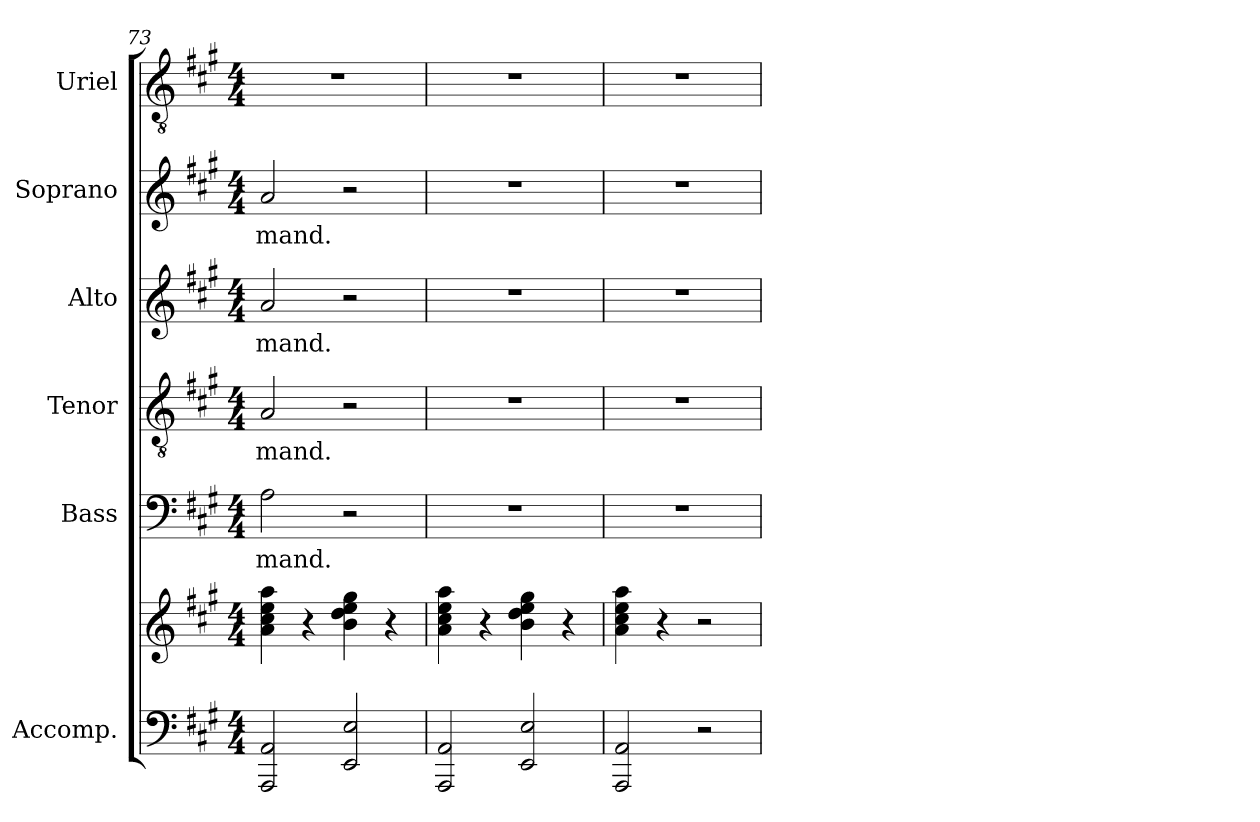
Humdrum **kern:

**kern	**kern	**kern	**text	**kern	**text	**kern	**text	**kern	**text	**kern
*part6	*part6	*part5	*part5	*part4	*part4	*part3	*part3	*part2	*part2	*part1
*staff7	*staff6	*staff5	*staff5	*staff4	*staff4	*staff3	*staff3	*staff2	*staff2	*staff1
*I"Accomp.	*	*I"Bass	*	*I"Tenor	*	*I"Alto	*	*I"Soprano	*	*I"Uriel
*	*	*I'B	*	*I'T	*	*I'A	*	*I'S	*	*
*clefF4	*clefG2	*clefF4	*	*clefGv2	*	*clefG2	*	*clefG2	*	*clefGv2
*k[f#c#g#]	*k[f#c#g#]	*k[f#c#g#]	*	*k[f#c#g#]	*	*k[f#c#g#]	*	*k[f#c#g#]	*	*k[f#c#g#]
*A:	*A:	*A:	*	*A:	*	*A:	*	*A:	*	*A:
*M4/4	*M4/4	*M4/4	*	*M4/4	*	*M4/4	*	*M4/4	*	*M4/4
=73	=73	=73	=73	=73	=73	=73	=73	=73	=73	=73
!	!	!	!LO:LY:b	!	!LO:LY:b	!	!LO:LY:b	!	!LO:LY:b	!
2AAA/ 2AA/	4a\ 4cc#\ 4ee\ 4aa\	2A\	-mand.	2A/	-mand.	2a/	-mand.	2a/	-mand.	1r
.	4r	.	.	.	.	.	.	.	.	.
2EE/ 2E/	4b\ 4dd\ 4ee\ 4gg#\	2r	.	2r	.	2r	.	2r	.	.
.	4r	.	.	.	.	.	.	.	.	.
=74	=74	=74	=74	=74	=74	=74	=74	=74	=74	=74
2AAA/ 2AA/	4a\ 4cc#\ 4ee\ 4aa\	1r	.	1r	.	1r	.	1r	.	1r
.	4r	.	.	.	.	.	.	.	.	.
2EE/ 2E/	4b\ 4dd\ 4ee\ 4gg#\	.	.	.	.	.	.	.	.	.
.	4r	.	.	.	.	.	.	.	.	.
=75	=75	=75	=75	=75	=75	=75	=75	=75	=75	=75
2AAA/ 2AA/	4a\ 4cc#\ 4ee\ 4aa\	1r	.	1r	.	1r	.	1r	.	1r
.	4r	.	.	.	.	.	.	.	.	.
2r	2r	.	.	.	.	.	.	.	.	.
=	=	=	=	=	=	=	=	=	=	=
*-	*-	*-	*-	*-	*-	*-	*-	*-	*-	*-
